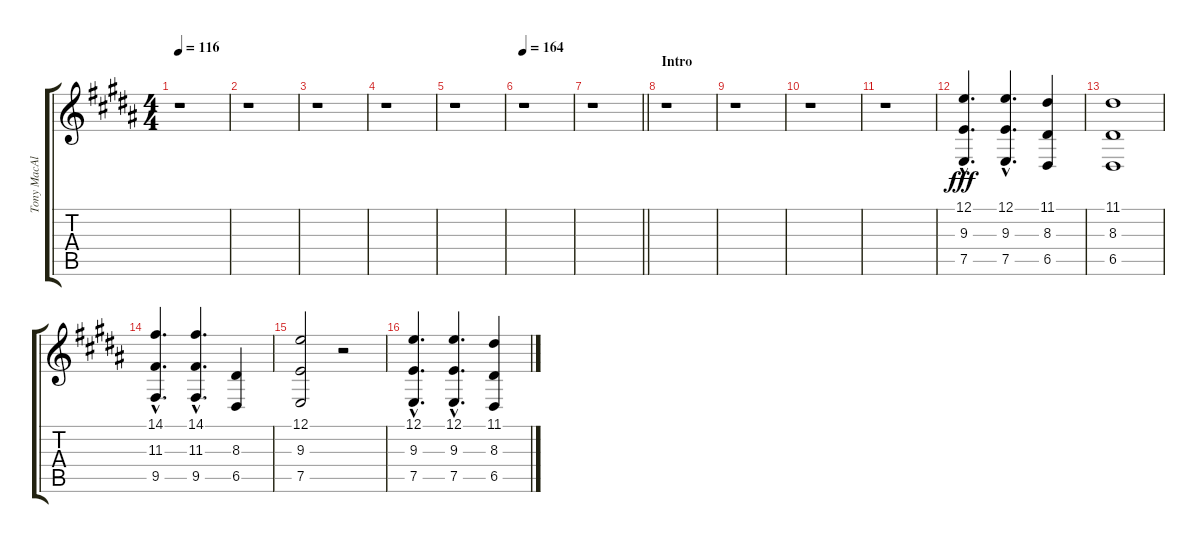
\track ("Tony MacAlpine" "Tony MacAl") {instrument stringensemble1}
\staff {score tabs}
\tuning (E4 B3 G3 D3 A2 E2) {hide}
\ts (4 4)
\tempo 116
\clef g2
\ks b
r.1{dy fff} |
r.1 |
r.1 |
r.1 |
r.1 |
\tempo 164
r.1 |
\barLineRight lightlight
r.1 |
\section ("" "Intro")
r.1 |
r.1 |
r.1 |
r.1 |
(12.1{hac} 9.3{hac} 7.5{hac}).4{d} (12.1{hac} 9.3{hac} 7.5{hac}).4{d} (11.1 8.3 6.5).4 |
(11.1 8.3 6.5).1 |
(14.1{hac} 11.3{hac} 9.5{hac}).4{d} (14.1{hac} 11.3{hac} 9.5{hac}).4{d} (8.3 6.5).4 |
(12.1 9.3 7.5).2 r.2 |
(12.1{hac} 9.3{hac} 7.5{hac}).4{d} (12.1{hac} 9.3{hac} 7.5{hac}).4{d} (11.1 8.3 6.5).4
